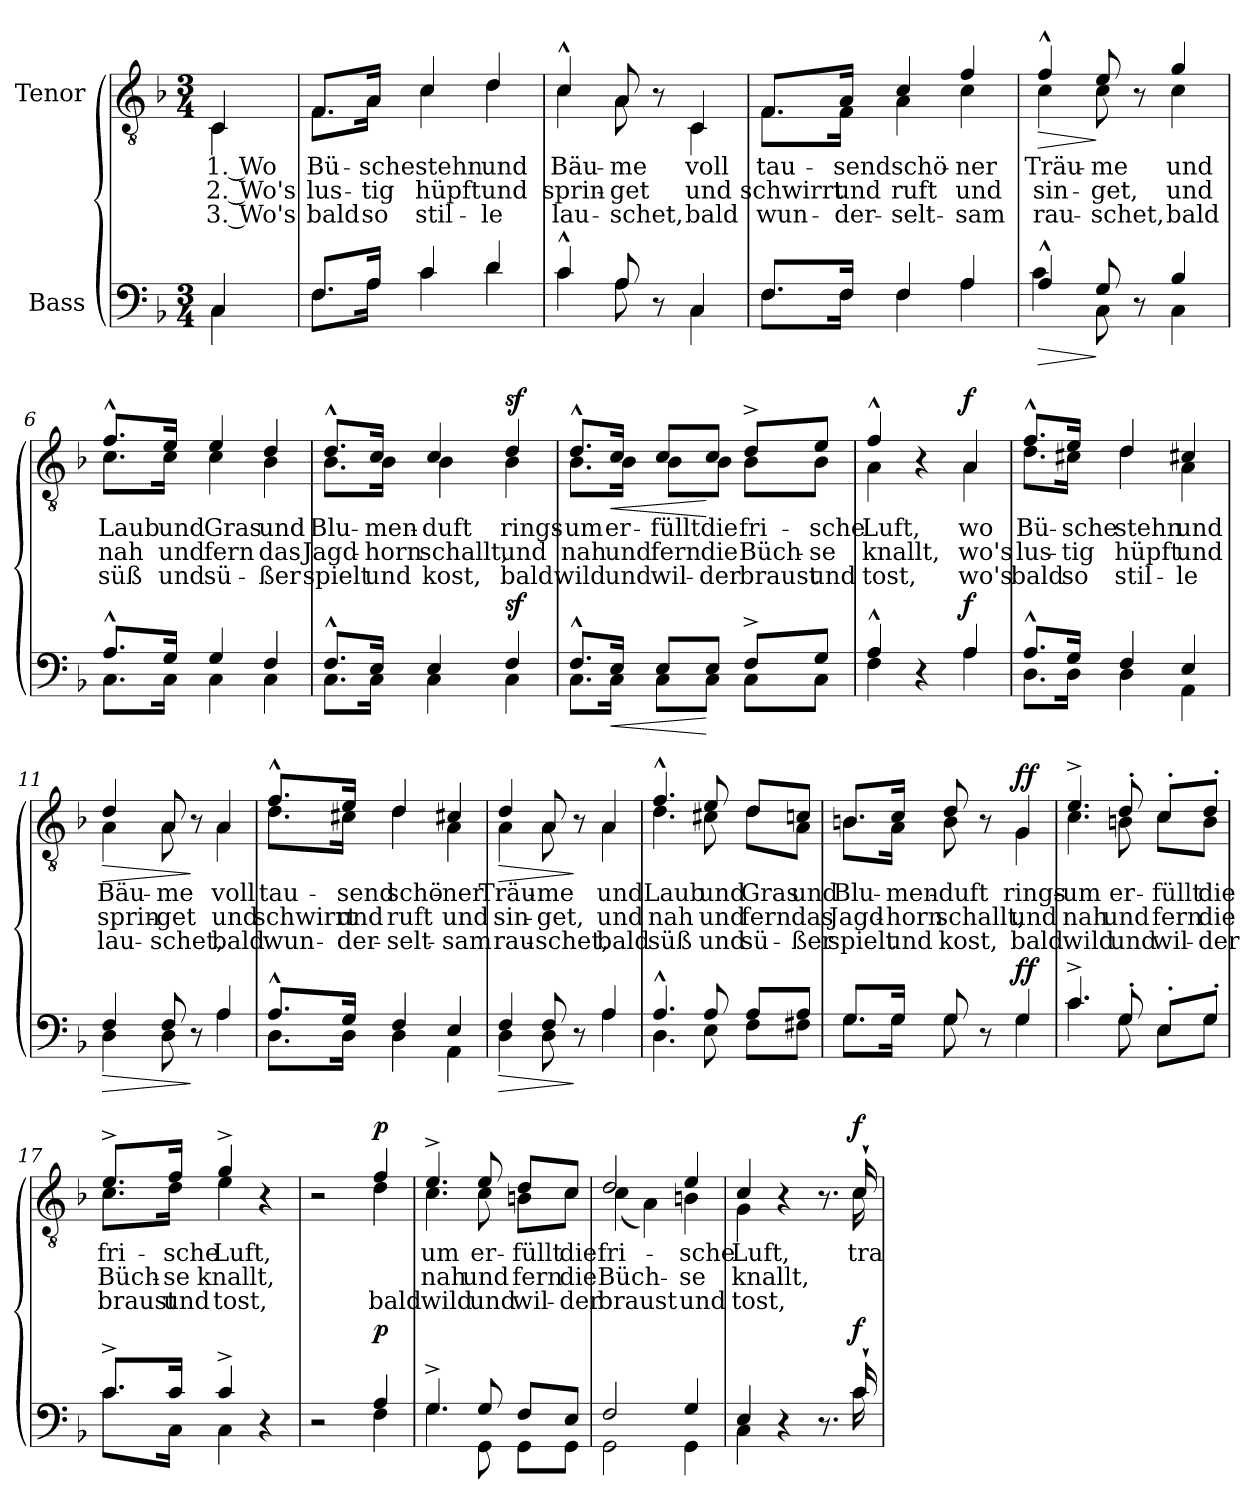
**kern	**dynam	**kern	**text	**text	**text	**dynam
*part2	*part2	*part1	*part1	*part1	*part1	*part1
*staff2	*staff2	*staff1	*staff1	*staff1	*staff1	*staff1
*I"Bass	*	*I"Tenor	*	*	*	*
*clefF4	*	*clefGv2	*	*	*	*
*k[b-]	*	*k[b-]	*	*	*	*
*M3/4	*	*M3/4	*	*	*	*
=1	=1	=1	=1	=1	=1	=1
*^	*	*	*	*	*	*
!	!	!	!LO:TX:a:B:t=Munter	!	!	!	!
!	!	!	!	!LO:LY:b	!LO:LY:b	!LO:LY:b	!
*	*	*	*^	*	*	*	*
4C/	4C\	.	4C/	4C\	1. Wo	2. Wo's	3. Wo's	.
=2	=2	=2	=2	=2	=2	=2	=2	=2
!	!	!	!	!	!LO:LY:b	!LO:LY:b	!LO:LY:b	!
8.F/L	8.F\L	.	8.F/L	8.F\L	Bü-	lus-	bald	.
!	!	!	!	!	!LO:LY:b	!LO:LY:b	!LO:LY:b	!
16A/Jk	16A\Jk	.	16A/Jk	16A\Jk	-sche	-tig	so	.
!	!	!	!	!	!LO:LY:b	!LO:LY:b	!LO:LY:b	!
4c/	4c\	.	4c/	4c\	stehn	hüpft	stil-	.
!	!	!	!	!	!LO:LY:b	!LO:LY:b	!LO:LY:b	!
4d/	4d\	.	4d/	4d\	und	und	-le	.
=3	=3	=3	=3	=3	=3	=3	=3	=3
!	!	!	!	!	!LO:LY:b	!LO:LY:b	!LO:LY:b	!
4c^^/	4c\	.	4c^^/	4c\	Bäu-	sprin-	lau-	.
!	!	!	!	!	!LO:LY:b	!LO:LY:b	!LO:LY:b	!
8A/	8A\	.	8A/	8A\	-me	-get	-schet,	.
8r	8ryy	.	8r	8ryy	.	.	.	.
!	!	!	!	!	!LO:LY:b	!LO:LY:b	!LO:LY:b	!
4C/	4C\	.	4C/	4C\	voll	und	bald	.
=4	=4	=4	=4	=4	=4	=4	=4	=4
!	!	!	!	!	!LO:LY:b	!LO:LY:b	!LO:LY:b	!
8.F/L	8.F\L	.	8.F/L	8.F\L	tau-	schwirrt	wun-	.
!	!	!	!	!	!LO:LY:b	!LO:LY:b	!LO:LY:b	!
16F/Jk	16F\Jk	.	16A/Jk	16F\Jk	-send	und	-der-	.
!	!	!	!	!	!LO:LY:b	!LO:LY:b	!LO:LY:b	!
4F/	4F\	.	4c/	4A\	schö-	ruft	-selt-	.
!	!	!	!	!	!LO:LY:b	!LO:LY:b	!LO:LY:b	!
4A/	4A\	.	4f/	4c\	-ner	und	-sam	.
!!LO:LB:g=z	!!
=5	=5	=5	=5	=5	=5	=5	=5	=5
!	!	!LO:HP:b	!	!	!LO:LY:b	!LO:LY:b	!LO:LY:b	!LO:HP:b
4A^^/	4c\	>	4f^^/	4c\	Träu-	sin-	rau-	>
!	!	!	!	!	!LO:LY:b	!LO:LY:b	!LO:LY:b	!
8G/	8C\	]	8e/	8c\	-me	-get,	-schet,	]
8r	8ryy	.	8r	8ryy	.	.	.	.
!	!	!	!	!	!LO:LY:b	!LO:LY:b	!LO:LY:b	!
4B-/	4C\	.	4g/	4c\	und	und	bald	.
=6	=6	=6	=6	=6	=6	=6	=6	=6
!	!	!	!	!	!LO:LY:b	!LO:LY:b	!LO:LY:b	!
8.A^^/L	8.C\L	.	8.f^^/L	8.c\L	Laub	nah	süß	.
!	!	!	!	!	!LO:LY:b	!LO:LY:b	!LO:LY:b	!
16G/Jk	16C\Jk	.	16e/Jk	16c\Jk	und	und	und	.
!	!	!	!	!	!LO:LY:b	!LO:LY:b	!LO:LY:b	!
4G/	4C\	.	4e/	4c\	Gras	fern	sü-	.
!	!	!	!	!	!LO:LY:b	!LO:LY:b	!LO:LY:b	!
4F/	4C\	.	4d/	4B-\	und	das	-ßer	.
=7	=7	=7	=7	=7	=7	=7	=7	=7
!	!	!	!	!	!LO:LY:b	!LO:LY:b	!LO:LY:b	!
8.F^^/L	8.C\L	.	8.d^^/L	8.B-\L	Blu-	Jagd-	spielt	.
!	!	!	!	!	!LO:LY:b	!LO:LY:b	!LO:LY:b	!
16E/Jk	16C\Jk	.	16c/Jk	16B-\Jk	-men-	-horn	und	.
!	!	!	!	!	!LO:LY:b	!LO:LY:b	!LO:LY:b	!
4E/	4C\	.	4c/	4B-\	-duft	schallt,	kost,	.
!	!	!LO:DY:a	!	!	!LO:LY:b	!LO:LY:b	!LO:LY:b	!LO:DY:a
4F/	4C\	sf	4d/	4B-\	rings-	und	bald	sf
!!LO:LB:g=z	!!
=8	=8	=8	=8	=8	=8	=8	=8	=8
!	!	!	!	!	!LO:LY:b	!LO:LY:b	!LO:LY:b	!
8.F^^/L	8.C\L	.	8.d^^/L	8.B-\L	-um	nah	wild	.
!	!	!LO:HP:b	!	!	!LO:LY:b	!LO:LY:b	!LO:LY:b	!LO:HP:b
16E/Jk	16C\Jk	<	16c/Jk	16B-\Jk	er-	und	und	<
!	!	!	!	!	!LO:LY:b	!LO:LY:b	!LO:LY:b	!
8E/L	8C\L	.	8c/L	8B-\L	-füllt	fern	wil-	.
!	!	!	!	!	!LO:LY:b	!LO:LY:b	!LO:LY:b	!
8E/J	8C\J	[	8c/J	8B-\J	die	die	-der	[
!	!	!	!	!	!LO:LY:b	!LO:LY:b	!LO:LY:b	!
8F^/L	8C\L	.	8d^/L	8B-\L	fri-	Büch-	braust	.
!	!	!	!	!	!LO:LY:b	!LO:LY:b	!LO:LY:b	!
8G/J	8C\J	.	8e/J	8B-\J	-sche	-se	und	.
=9	=9	=9	=9	=9	=9	=9	=9	=9
!	!	!	!	!	!LO:LY:b	!LO:LY:b	!LO:LY:b	!
4A^^/	4F\	.	4f^^/	4A\	Luft,	knallt,	tost,	.
4r	4ryy	.	4r	4ryy	.	.	.	.
!	!	!LO:DY:a	!	!	!LO:LY:b	!LO:LY:b	!LO:LY:b	!LO:DY:a
4A/	4A\	f	4A/	4A\	wo	wo's	wo's	f
=10	=10	=10	=10	=10	=10	=10	=10	=10
!	!	!	!	!	!LO:LY:b	!LO:LY:b	!LO:LY:b	!
8.A^^/L	8.D\L	.	8.f^^/L	8.d\L	Bü-	lus-	bald	.
!	!	!	!	!	!LO:LY:b	!LO:LY:b	!LO:LY:b	!
16G/Jk	16D\Jk	.	16e/Jk	16c#X\Jk	-sche	-tig	so	.
!	!	!	!	!	!LO:LY:b	!LO:LY:b	!LO:LY:b	!
4F/	4D\	.	4d/	4d\	stehn	hüpft	stil-	.
!	!	!	!	!	!LO:LY:b	!LO:LY:b	!LO:LY:b	!
4E/	4AA\	.	4c#X/	4A\	und	und	-le	.
!!LO:LB:g=z	!!
=11	=11	=11	=11	=11	=11	=11	=11	=11
!	!	!LO:HP:b	!	!	!LO:LY:b	!LO:LY:b	!LO:LY:b	!LO:HP:b
4F/	4D\	>	4d/	4A\	Bäu-	sprin-	lau-	>
!	!	!	!	!	!LO:LY:b	!LO:LY:b	!LO:LY:b	!
8F/	8D\	.	8A/	8A\	-me	-get	-schet,	.
8r	8ryy	]	8r	8ryy	.	.	.	]
!	!	!	!	!	!LO:LY:b	!LO:LY:b	!LO:LY:b	!
4A/	4A\	.	4A/	4A\	voll	und	bald	.
=12	=12	=12	=12	=12	=12	=12	=12	=12
!	!	!	!	!	!LO:LY:b	!LO:LY:b	!LO:LY:b	!
8.A^^/L	8.D\L	.	8.f^^/L	8.d\L	tau-	schwirrt	wun-	.
!	!	!	!	!	!LO:LY:b	!LO:LY:b	!LO:LY:b	!
16G/Jk	16D\Jk	.	16e/Jk	16c#X\Jk	-send	und	-der-	.
!	!	!	!	!	!LO:LY:b	!LO:LY:b	!LO:LY:b	!
4F/	4D\	.	4d/	4d\	schö-	ruft	-selt-	.
!	!	!	!	!	!LO:LY:b	!LO:LY:b	!LO:LY:b	!
4E/	4AA\	.	4c#X/	4A\	-ner	und	-sam	.
=13	=13	=13	=13	=13	=13	=13	=13	=13
!	!	!LO:HP:b	!	!	!LO:LY:b	!LO:LY:b	!LO:LY:b	!LO:HP:b
4F/	4D\	>	4d/	4A\	Träu-	sin-	rau-	>
!	!	!	!	!	!LO:LY:b	!LO:LY:b	!LO:LY:b	!
8F/	8D\	.	8A/	8A\	-me	-get,	-schet,	.
8r	8ryy	]	8r	8ryy	.	.	.	]
!	!	!	!	!	!LO:LY:b	!LO:LY:b	!LO:LY:b	!
4A/	4A\	.	4A/	4A\	und	und	bald	.
!!LO:PB:g=z	!!
=14	=14	=14	=14	=14	=14	=14	=14	=14
!	!	!	!	!	!LO:LY:b	!LO:LY:b	!LO:LY:b	!
4.A^^/	4.D\	.	4.f^^/	4.d\	Laub	nah	süß	.
!	!	!	!	!	!LO:LY:b	!LO:LY:b	!LO:LY:b	!
8A/	8E\	.	8e/	8c#X\	und	und	und	.
!	!	!	!	!	!LO:LY:b	!LO:LY:b	!LO:LY:b	!
8A/L	8F\L	.	8d/L	8d\L	Gras	fern	sü-	.
!	!	!	!	!	!LO:LY:b	!LO:LY:b	!LO:LY:b	!
8A/J	8F#X\J	.	8cn/J	8A\J	und	das	-ßer	.
=15	=15	=15	=15	=15	=15	=15	=15	=15
!	!	!	!	!	!LO:LY:b	!LO:LY:b	!LO:LY:b	!
8.G/L	8.G\L	.	8.Bn/L	8.B\L	Blu-	Jagd-	spielt	.
!	!	!	!	!	!LO:LY:b	!LO:LY:b	!LO:LY:b	!
16G/Jk	16G\Jk	.	16c/Jk	16A\Jk	-men-	-horn	und	.
!	!	!	!	!	!LO:LY:b	!LO:LY:b	!LO:LY:b	!
8G/	8G\	.	8d/	8B\	-duft	schallt,	kost,	.
8r	8ryy	.	8r	8ryy	.	.	.	.
!	!	!LO:DY:a	!	!	!LO:LY:b	!LO:LY:b	!LO:LY:b	!LO:DY:a
4G/	4G\	ff	4G/	4G\	rings-	und	bald	ff
=16	=16	=16	=16	=16	=16	=16	=16	=16
!	!	!	!	!	!LO:LY:b	!LO:LY:b	!LO:LY:b	!
4.c^/	4.c\	.	4.e^/	4.c\	-um	nah	wild	.
!	!	!	!	!	!LO:LY:b	!LO:LY:b	!LO:LY:b	!
8G'/	8G\	.	8d'/	8Bn\	er-	und	und	.
!	!	!	!	!	!LO:LY:b	!LO:LY:b	!LO:LY:b	!
8E'/L	8E\L	.	8c'/L	8c\L	-füllt	fern	wil-	.
!	!	!	!	!	!LO:LY:b	!LO:LY:b	!LO:LY:b	!
8G'/J	8G\J	.	8d'/J	8B\J	die	die	-der	.
!!LO:LB:g=z	!!
=17	=17	=17	=17	=17	=17	=17	=17	=17
!	!	!	!	!	!LO:LY:b	!LO:LY:b	!LO:LY:b	!
8.c^/L	8.c\L	.	8.e^/L	8.c\L	fri-	Büch-	braust	.
!	!	!	!	!	!LO:LY:b	!LO:LY:b	!LO:LY:b	!
16c/Jk	16C\Jk	.	16f/Jk	16d\Jk	-sche	-se	und	.
!	!	!	!	!	!LO:LY:b	!LO:LY:b	!LO:LY:b	!
4c^/	4C\	.	4g^/	4e\	Luft,	knallt,	tost,	.
4r	4ryy	.	4r	4ryy	.	.	.	.
=18	=18	=18	=18	=18	=18	=18	=18	=18
2r	2ryy	.	2r	2ryy	.	.	.	.
!	!	!	!	!	!LO:LY:b	!LO:LY:b	!	!
!	!	!LO:DY:a	!	!	!	!	!LO:LY:b	!LO:DY:a
4A/	4F\	p	4f/	4d\	.	.	bald	p
=19	=19	=19	=19	=19	=19	=19	=19	=19
!	!	!	!	!	!LO:LY:b	!LO:LY:b	!LO:LY:b	!
4.G^/	4.G\	.	4.e^/	4.c\	-um	nah	wild	.
!	!	!	!	!	!LO:LY:b	!LO:LY:b	!LO:LY:b	!
8G/	8GG\	.	8e/	8c\	er-	und	und	.
!	!	!	!	!	!LO:LY:b	!LO:LY:b	!LO:LY:b	!
8F/L	8GG\L	.	8d/L	8Bn\L	-füllt	fern	wil-	.
!	!	!	!	!	!LO:LY:b	!LO:LY:b	!LO:LY:b	!
8E/J	8GG\J	.	8c/J	8c\J	die	die	-der	.
=20	=20	=20	=20	=20	=20	=20	=20	=20
!	!	!	!	!	!LO:LY:b	!LO:LY:b	!LO:LY:b	!
2F/	2GG\	.	2d/	(4c\	fri-	Büch-	braust	.
.	.	.	.	4A\)	.	.	.	.
!	!	!	!	!	!LO:LY:b	!LO:LY:b	!LO:LY:b	!
4G/	4GG\	.	4e/	4Bn\	-sche	-se	und	.
=21	=21	=21	=21	=21	=21	=21	=21	=21
!	!	!	!	!	!LO:LY:b	!LO:LY:b	!LO:LY:b	!
4E/	4C\	.	4c/	4G\	Luft,	knallt,	tost,	.
4r	4ryy	.	4r	4ryy	.	.	.	.
8.r	8.ryy	.	8.r	8.ryy	.	.	.	.
!	!	!LO:DY:a	!	!	!LO:LY:b	!	!	!LO:DY:a
16c`/	16c\	f	16c`/	16c\	tra-	.	.	f
*v	*v	*	*	*	*	*	*	*
*	*	*v	*v	*	*	*	*
=	=	=	=	=	=	=
*-	*-	*-	*-	*-	*-	*-
